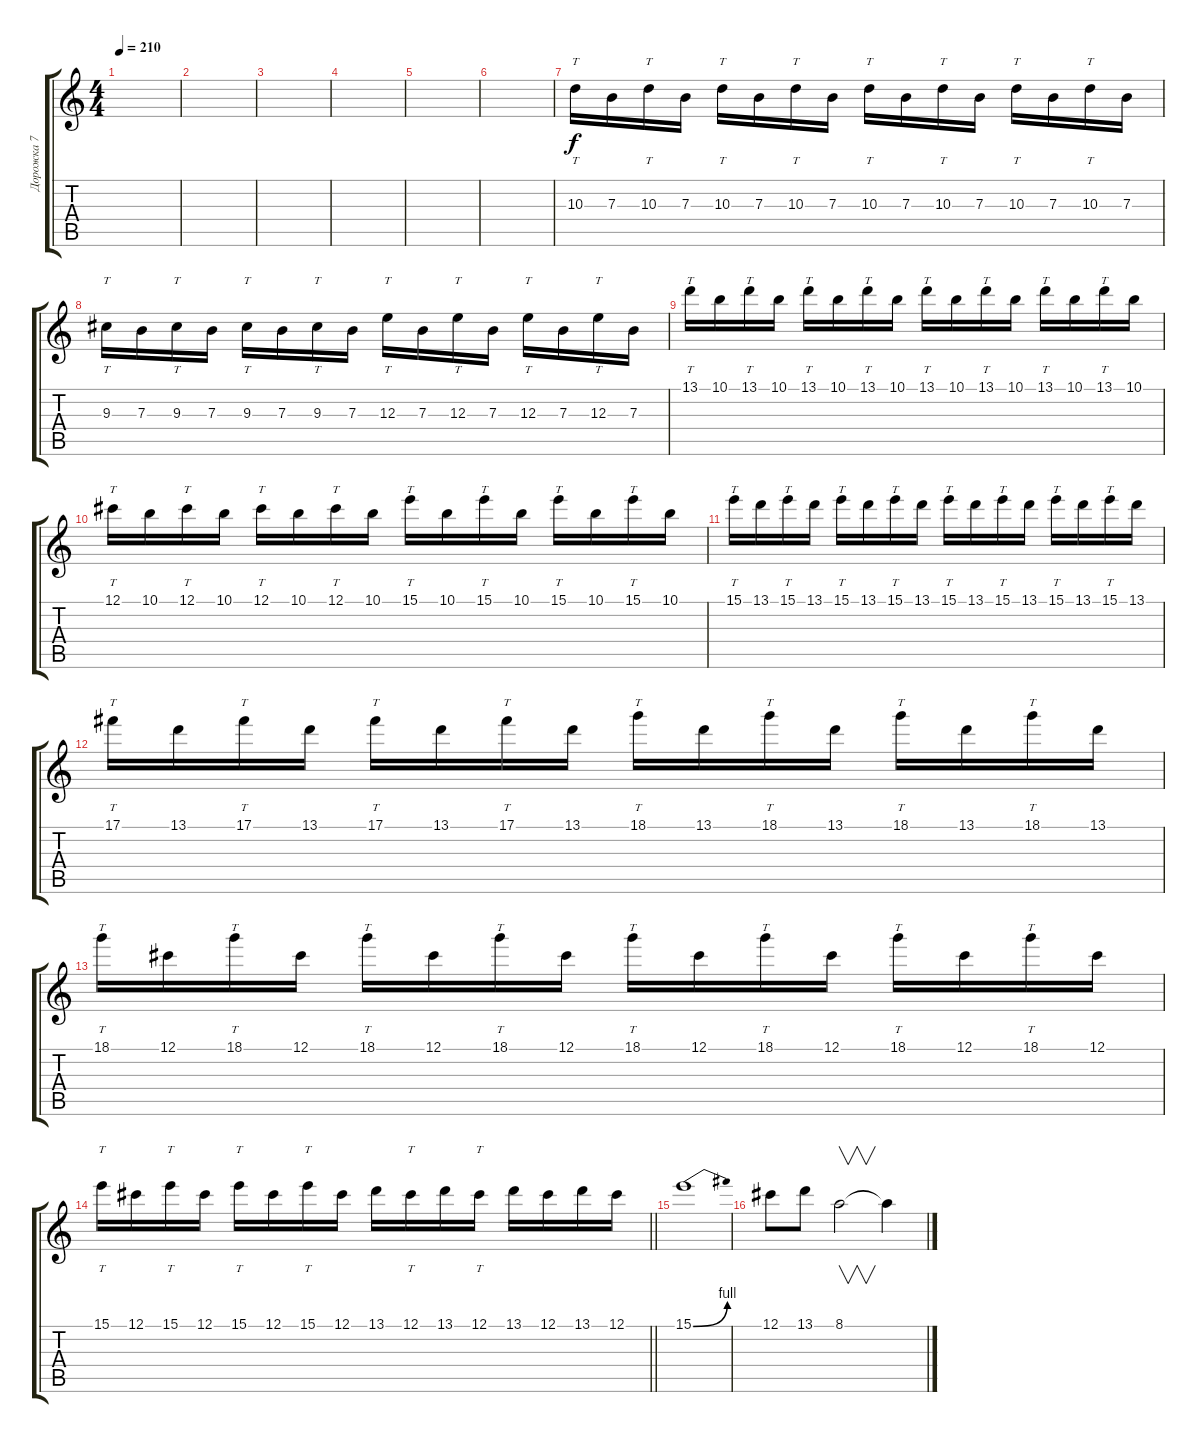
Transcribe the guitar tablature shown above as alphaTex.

\track ("Дорожка 7" "Дорожка 7") {instrument distortionguitar}
\staff {score tabs}
\tuning (Db4 Ab3 E3 B2 Gb2 B1) {hide}
\ts (4 4)
\tempo 210
\clef g2
\ks c
|
|
|
|
|
|
10.3.16{tt} 7.3.16 10.3.16{tt} 7.3.16 10.3.16{tt} 7.3.16 10.3.16{tt} 7.3.16 10.3.16{tt} 7.3.16 10.3.16{tt} 7.3.16 10.3.16{tt} 7.3.16 10.3.16{tt} 7.3.16 |
9.3.16{tt} 7.3.16 9.3.16{tt} 7.3.16 9.3.16{tt} 7.3.16 9.3.16{tt} 7.3.16 12.3.16{tt} 7.3.16 12.3.16{tt} 7.3.16 12.3.16{tt} 7.3.16 12.3.16{tt} 7.3.16 |
13.1.16{tt} 10.1.16 13.1.16{tt} 10.1.16 13.1.16{tt} 10.1.16 13.1.16{tt} 10.1.16 13.1.16{tt} 10.1.16 13.1.16{tt} 10.1.16 13.1.16{tt} 10.1.16 13.1.16{tt} 10.1.16 |
12.1.16{tt} 10.1.16 12.1.16{tt} 10.1.16 12.1.16{tt} 10.1.16 12.1.16{tt} 10.1.16 15.1.16{tt} 10.1.16 15.1.16{tt} 10.1.16 15.1.16{tt} 10.1.16 15.1.16{tt} 10.1.16 |
15.1.16{tt} 13.1.16 15.1.16{tt} 13.1.16 15.1.16{tt} 13.1.16 15.1.16{tt} 13.1.16 15.1.16{tt} 13.1.16 15.1.16{tt} 13.1.16 15.1.16{tt} 13.1.16 15.1.16{tt} 13.1.16 |
17.1.16{tt} 13.1.16 17.1.16{tt} 13.1.16 17.1.16{tt} 13.1.16 17.1.16{tt} 13.1.16 18.1.16{tt} 13.1.16 18.1.16{tt} 13.1.16 18.1.16{tt} 13.1.16 18.1.16{tt} 13.1.16 |
18.1.16{tt} 12.1.16 18.1.16{tt} 12.1.16 18.1.16{tt} 12.1.16 18.1.16{tt} 12.1.16 18.1.16{tt} 12.1.16 18.1.16{tt} 12.1.16 18.1.16{tt} 12.1.16 18.1.16{tt} 12.1.16 |
\barLineRight lightlight
15.1.16{tt} 12.1.16 15.1.16{tt} 12.1.16 15.1.16{tt} 12.1.16 15.1.16{tt} 12.1.16 13.1.16 12.1.16{tt} 13.1.16 12.1.16{tt} 13.1.16 12.1.16 13.1.16 12.1.16 |
15.1{be (bend 0 0 60 4)}.1 |
12.1.8 13.1.8 8.1.2{v} 8.1{t}.4
